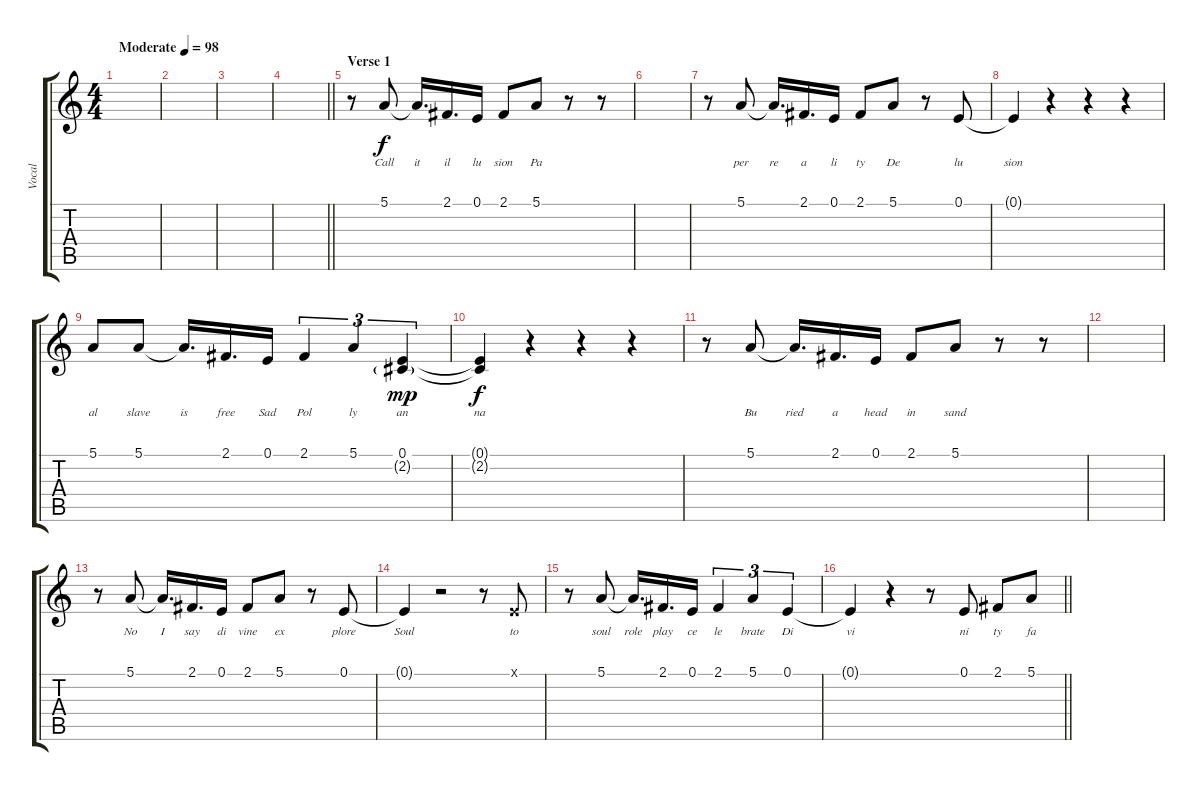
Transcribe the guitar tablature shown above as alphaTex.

\track ("Vocal" "Vocal") {instrument acousticgrandpiano}
\staff {score tabs}
\tuning (E4 B3 G3 D3 A2 E2) {hide}
\ts (4 4)
\tempo (98 "Moderate")
\clef g2
\ks c
|
|
|
\barLineRight lightlight
|
\section ("" "Verse 1")
r.8 5.1.8{lyrics (0 "Call") lyrics (1 "") lyrics (2 "") lyrics (3 "") lyrics (4 "")} 5.1{t}.16{d lyrics (0 "it") lyrics (1 "") lyrics (2 "") lyrics (3 "") lyrics (4 "")} 2.1.16{d lyrics (0 "il") lyrics (1 "") lyrics (2 "") lyrics (3 "") lyrics (4 "")} 0.1.16{lyrics (0 "lu") lyrics (1 "") lyrics (2 "") lyrics (3 "") lyrics (4 "")} 2.1.8{lyrics (0 "sion") lyrics (1 "") lyrics (2 "") lyrics (3 "") lyrics (4 "")} 5.1.8{lyrics (0 "Pa") lyrics (1 "") lyrics (2 "") lyrics (3 "") lyrics (4 "")} r.8 r.8 |
|
r.8 5.1.8{lyrics (0 "per") lyrics (1 "") lyrics (2 "") lyrics (3 "") lyrics (4 "")} 5.1{t}.16{d lyrics (0 "re") lyrics (1 "") lyrics (2 "") lyrics (3 "") lyrics (4 "")} 2.1.16{d lyrics (0 "a") lyrics (1 "") lyrics (2 "") lyrics (3 "") lyrics (4 "")} 0.1.16{lyrics (0 "li") lyrics (1 "") lyrics (2 "") lyrics (3 "") lyrics (4 "")} 2.1.8{lyrics (0 "ty") lyrics (1 "") lyrics (2 "") lyrics (3 "") lyrics (4 "")} 5.1.8{lyrics (0 "De") lyrics (1 "") lyrics (2 "") lyrics (3 "") lyrics (4 "")} r.8 0.1.8{lyrics (0 "lu") lyrics (1 "") lyrics (2 "") lyrics (3 "") lyrics (4 "")} |
0.1{t}.4{lyrics (0 "sion") lyrics (1 "") lyrics (2 "") lyrics (3 "") lyrics (4 "")} r.4 r.4 r.4 |
5.1.8{lyrics (0 "al") lyrics (1 "") lyrics (2 "") lyrics (3 "") lyrics (4 "")} 5.1.8{lyrics (0 "slave") lyrics (1 "") lyrics (2 "") lyrics (3 "") lyrics (4 "")} 5.1{t}.16{d lyrics (0 "is") lyrics (1 "") lyrics (2 "") lyrics (3 "") lyrics (4 "")} 2.1.16{d lyrics (0 "free") lyrics (1 "") lyrics (2 "") lyrics (3 "") lyrics (4 "")} 0.1.16{lyrics (0 "Sad") lyrics (1 "") lyrics (2 "") lyrics (3 "") lyrics (4 "")} 2.1.4{tu (3 2) lyrics (0 "Pol") lyrics (1 "") lyrics (2 "") lyrics (3 "") lyrics (4 "")} 5.1.4{tu (3 2) lyrics (0 "ly") lyrics (1 "") lyrics (2 "") lyrics (3 "") lyrics (4 "")} (0.1 2.2{g}).4{tu (3 2) lyrics (0 "an") lyrics (1 "") lyrics (2 "") lyrics (3 "") lyrics (4 "") dy mp} |
(0.1{t} 2.2{t}).4{lyrics (0 "na") lyrics (1 "") lyrics (2 "") lyrics (3 "") lyrics (4 "") dy f} r.4 r.4 r.4 |
r.8 5.1.8{lyrics (0 "Bu") lyrics (1 "") lyrics (2 "") lyrics (3 "") lyrics (4 "")} 5.1{t}.16{d lyrics (0 "ried") lyrics (1 "") lyrics (2 "") lyrics (3 "") lyrics (4 "")} 2.1.16{d lyrics (0 "a") lyrics (1 "") lyrics (2 "") lyrics (3 "") lyrics (4 "")} 0.1.16{lyrics (0 "head") lyrics (1 "") lyrics (2 "") lyrics (3 "") lyrics (4 "")} 2.1.8{lyrics (0 "in") lyrics (1 "") lyrics (2 "") lyrics (3 "") lyrics (4 "")} 5.1.8{lyrics (0 "sand") lyrics (1 "") lyrics (2 "") lyrics (3 "") lyrics (4 "")} r.8 r.8 |
|
r.8 5.1.8{lyrics (0 "No") lyrics (1 "") lyrics (2 "") lyrics (3 "") lyrics (4 "")} 5.1{t}.16{d lyrics (0 "I") lyrics (1 "") lyrics (2 "") lyrics (3 "") lyrics (4 "")} 2.1.16{d lyrics (0 "say") lyrics (1 "") lyrics (2 "") lyrics (3 "") lyrics (4 "")} 0.1.16{lyrics (0 "di") lyrics (1 "") lyrics (2 "") lyrics (3 "") lyrics (4 "")} 2.1.8{lyrics (0 "vine") lyrics (1 "") lyrics (2 "") lyrics (3 "") lyrics (4 "")} 5.1.8{lyrics (0 "ex") lyrics (1 "") lyrics (2 "") lyrics (3 "") lyrics (4 "")} r.8 0.1.8{lyrics (0 "plore") lyrics (1 "") lyrics (2 "") lyrics (3 "") lyrics (4 "")} |
0.1{t}.4{lyrics (0 "Soul") lyrics (1 "") lyrics (2 "") lyrics (3 "") lyrics (4 "")} r.2 r.8 0.1{x}.8{lyrics (0 "to") lyrics (1 "") lyrics (2 "") lyrics (3 "") lyrics (4 "")} |
r.8 5.1.8{lyrics (0 "soul") lyrics (1 "") lyrics (2 "") lyrics (3 "") lyrics (4 "")} 5.1{t}.16{d lyrics (0 "role") lyrics (1 "") lyrics (2 "") lyrics (3 "") lyrics (4 "")} 2.1.16{d lyrics (0 "play") lyrics (1 "") lyrics (2 "") lyrics (3 "") lyrics (4 "")} 0.1.16{lyrics (0 "ce") lyrics (1 "") lyrics (2 "") lyrics (3 "") lyrics (4 "")} 2.1.4{tu (3 2) lyrics (0 "le") lyrics (1 "") lyrics (2 "") lyrics (3 "") lyrics (4 "")} 5.1.4{tu (3 2) lyrics (0 "brate") lyrics (1 "") lyrics (2 "") lyrics (3 "") lyrics (4 "")} 0.1.4{tu (3 2) lyrics (0 "Di") lyrics (1 "") lyrics (2 "") lyrics (3 "") lyrics (4 "")} |
\barLineRight lightlight
0.1{t}.4{lyrics (0 "vi") lyrics (1 "") lyrics (2 "") lyrics (3 "") lyrics (4 "")} r.4 r.8 0.1.8{lyrics (0 "ni") lyrics (1 "") lyrics (2 "") lyrics (3 "") lyrics (4 "")} 2.1.8{lyrics (0 "ty") lyrics (1 "") lyrics (2 "") lyrics (3 "") lyrics (4 "")} 5.1.8{lyrics (0 "fa") lyrics (1 "") lyrics (2 "") lyrics (3 "") lyrics (4 "")}
